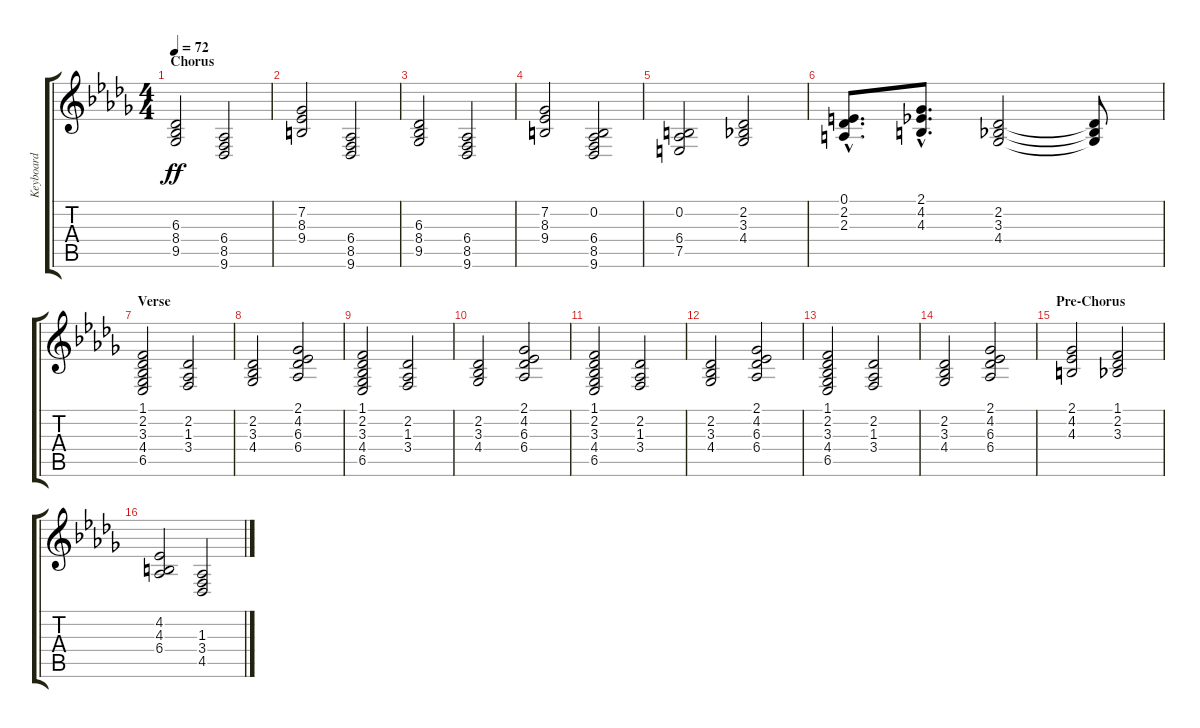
\track ("Keyboard" "Keyboard") {instrument pad2warm}
\staff {score tabs}
\tuning (E4 B3 G3 D3 A2 E2) {hide}
\ts (4 4)
\section ("" "Chorus")
\tempo 72
\clef g2
\ks db
(6.3 8.4 9.5).2{dy ff} (6.4 8.5 9.6).2 |
(7.2 8.3 9.4).2 (6.4 8.5 9.6).2 |
(6.3 8.4 9.5).2 (6.4 8.5 9.6).2 |
(7.2 8.3 9.4).2 (0.2 6.4 8.5 9.6).2 |
(0.2 6.4 7.5).2 (2.2 3.3 4.4).2 |
(0.1{hac} 2.2{hac} 2.3{hac}).8{d} (2.1{hac} 4.2{hac} 4.3{hac}).8{d} (2.2 3.3 4.4).2 (2.2{t} 3.3{t} 4.4{t}).8 |
\section ("" "Verse")
(1.1 2.2 3.3 4.4 6.5).2 (2.2 1.3 3.4).2 |
(2.2 3.3 4.4).2 (2.1 4.2 6.3 6.4).2 |
(1.1 2.2 3.3 4.4 6.5).2 (2.2 1.3 3.4).2 |
(2.2 3.3 4.4).2 (2.1 4.2 6.3 6.4).2 |
(1.1 2.2 3.3 4.4 6.5).2 (2.2 1.3 3.4).2 |
(2.2 3.3 4.4).2 (2.1 4.2 6.3 6.4).2 |
(1.1 2.2 3.3 4.4 6.5).2 (2.2 1.3 3.4).2 |
(2.2 3.3 4.4).2 (2.1 4.2 6.3 6.4).2 |
\section ("" "Pre-Chorus")
(2.1 4.2 4.3).2 (1.1 2.2 3.3).2 |
(4.2 4.3 6.4).2 (1.3 3.4 4.5).2
